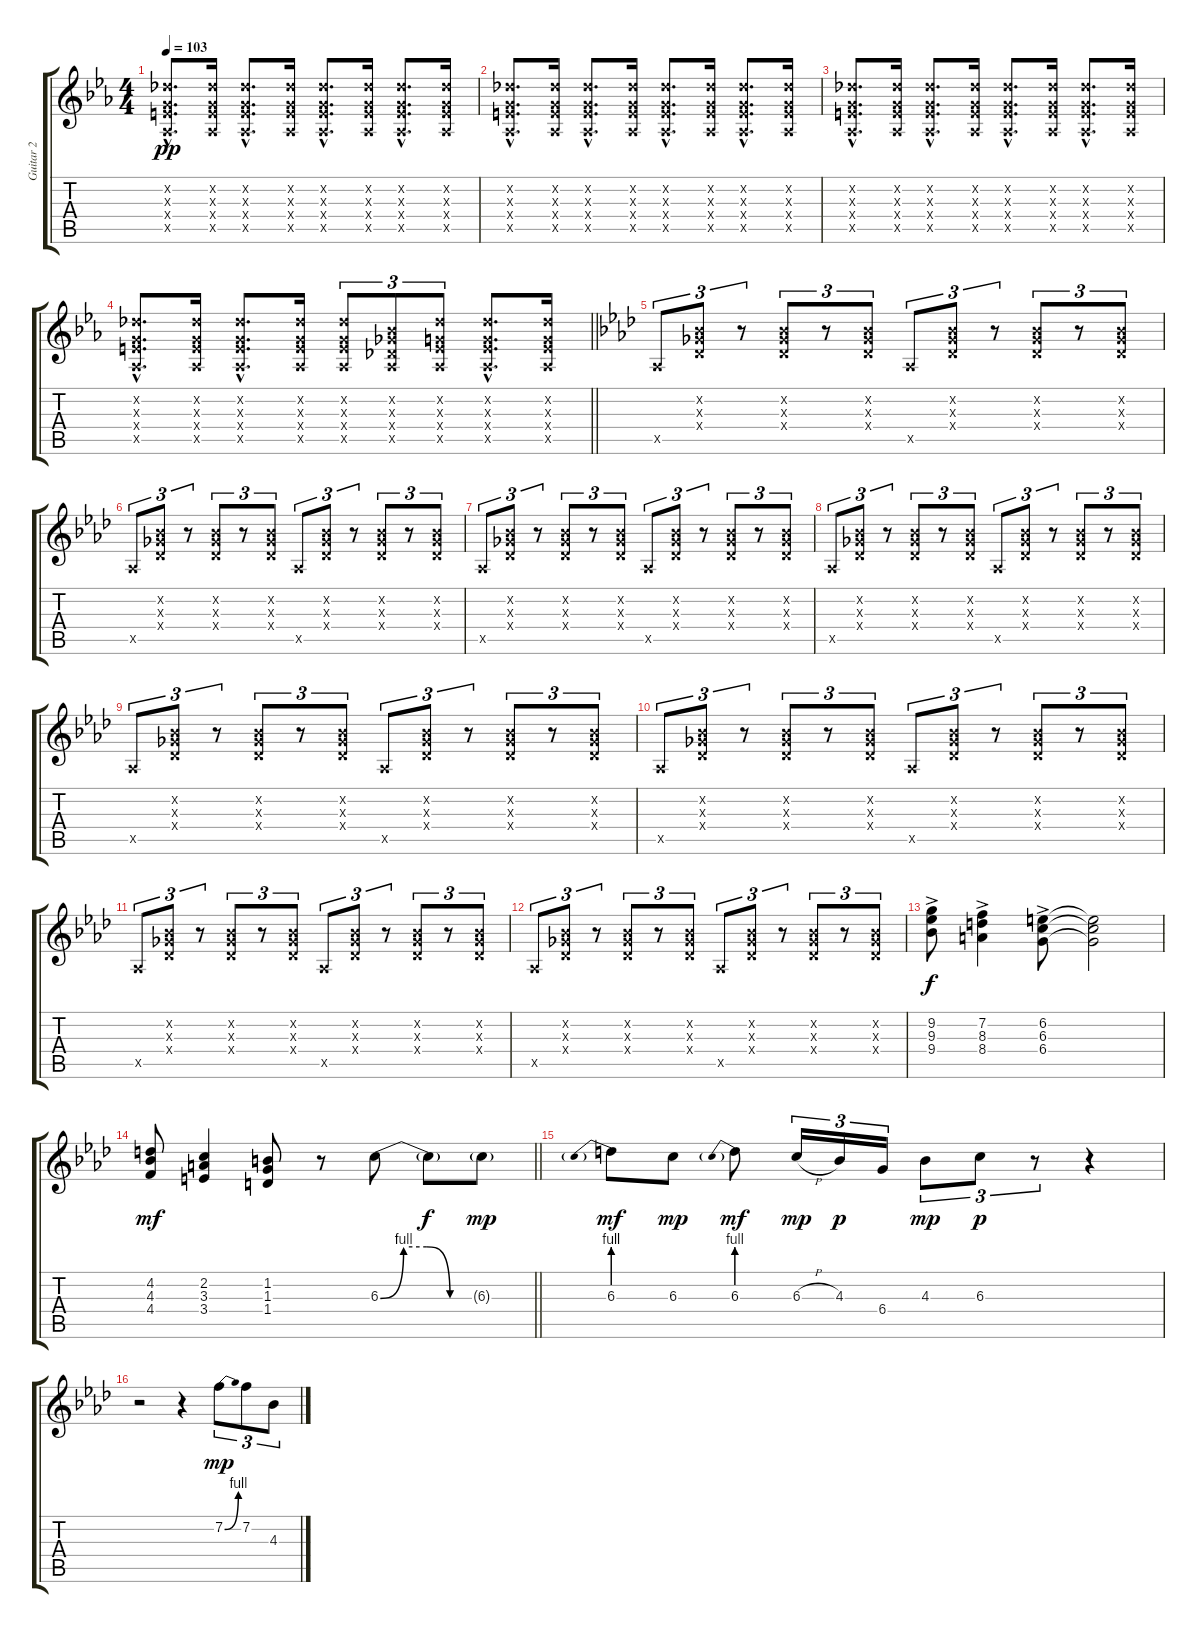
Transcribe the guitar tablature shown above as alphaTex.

\track ("Guitar 2" "Guitar 2") {instrument electricguitarmuted}
\staff {score tabs}
\tuning (Eb4 Bb3 Gb3 Db3 Ab2 Eb2) {hide}
\ts (4 4)
\tempo 103
\clef g2
\ks eb
(3.2{hac x} 1.3{hac x} 3.4{hac x} 0.5{hac x}).8{d dy pp} (3.2{x} 1.3{x} 3.4{x} 0.5{x}).16 (3.2{hac x} 1.3{hac x} 3.4{hac x} 0.5{hac x}).8{d} (3.2{x} 1.3{x} 3.4{x} 0.5{x}).16 (3.2{hac x} 1.3{hac x} 3.4{hac x} 0.5{hac x}).8{d} (3.2{x} 1.3{x} 3.4{x} 0.5{x}).16 (3.2{hac x} 1.3{hac x} 3.4{hac x} 0.5{hac x}).8{d} (3.2{x} 1.3{x} 3.4{x} 0.5{x}).16 |
(3.2{hac x} 1.3{hac x} 3.4{hac x} 0.5{hac x}).8{d} (3.2{x} 1.3{x} 3.4{x} 0.5{x}).16 (3.2{hac x} 1.3{hac x} 3.4{hac x} 0.5{hac x}).8{d} (3.2{x} 1.3{x} 3.4{x} 0.5{x}).16 (3.2{hac x} 1.3{hac x} 3.4{hac x} 0.5{hac x}).8{d} (3.2{x} 1.3{x} 3.4{x} 0.5{x}).16 (3.2{hac x} 1.3{hac x} 3.4{hac x} 0.5{hac x}).8{d} (3.2{x} 1.3{x} 3.4{x} 0.5{x}).16 |
(3.2{hac x} 1.3{hac x} 3.4{hac x} 0.5{hac x}).8{d} (3.2{x} 1.3{x} 3.4{x} 0.5{x}).16 (3.2{hac x} 1.3{hac x} 3.4{hac x} 0.5{hac x}).8{d} (3.2{x} 1.3{x} 3.4{x} 0.5{x}).16 (3.2{hac x} 1.3{hac x} 3.4{hac x} 0.5{hac x}).8{d} (3.2{x} 1.3{x} 3.4{x} 0.5{x}).16 (3.2{hac x} 1.3{hac x} 3.4{hac x} 0.5{hac x}).8{d} (3.2{x} 1.3{x} 3.4{x} 0.5{x}).16 |
\barLineRight lightlight
(3.2{hac x} 1.3{hac x} 3.4{hac x} 0.5{hac x}).8{d} (3.2{x} 1.3{x} 3.4{x} 0.5{x}).16 (3.2{hac x} 1.3{hac x} 3.4{hac x} 0.5{hac x}).8{d} (3.2{x} 1.3{x} 3.4{x} 0.5{x}).16 (3.2{x} 1.3{x} 3.4{x} 0.5{x}).8{tu (3 2)} (0.2{x} 0.3{x} 0.4{x} 0.5{x}).8{tu (3 2)} (3.2{x} 1.3{x} 3.4{x} 0.5{x}).8{tu (3 2)} (3.2{hac x} 1.3{hac x} 3.4{hac x} 0.5{hac x}).8{d} (3.2{x} 1.3{x} 3.4{x} 0.5{x}).16 |
\ks ab
0.5{x}.8{tu (3 2)} (0.2{x} 0.3{x} 0.4{x}).8{tu (3 2)} r.8{tu (3 2)} (0.2{x} 0.3{x} 0.4{x}).8{tu (3 2)} r.8{tu (3 2)} (0.2{x} 0.3{x} 0.4{x}).8{tu (3 2)} 0.5{x}.8{tu (3 2)} (0.2{x} 0.3{x} 0.4{x}).8{tu (3 2)} r.8{tu (3 2)} (0.2{x} 0.3{x} 0.4{x}).8{tu (3 2)} r.8{tu (3 2)} (0.2{x} 0.3{x} 0.4{x}).8{tu (3 2)} |
0.5{x}.8{tu (3 2)} (0.2{x} 0.3{x} 0.4{x}).8{tu (3 2)} r.8{tu (3 2)} (0.2{x} 0.3{x} 0.4{x}).8{tu (3 2)} r.8{tu (3 2)} (0.2{x} 0.3{x} 0.4{x}).8{tu (3 2)} 0.5{x}.8{tu (3 2)} (0.2{x} 0.3{x} 0.4{x}).8{tu (3 2)} r.8{tu (3 2)} (0.2{x} 0.3{x} 0.4{x}).8{tu (3 2)} r.8{tu (3 2)} (0.2{x} 0.3{x} 0.4{x}).8{tu (3 2)} |
0.5{x}.8{tu (3 2)} (0.2{x} 0.3{x} 0.4{x}).8{tu (3 2)} r.8{tu (3 2)} (0.2{x} 0.3{x} 0.4{x}).8{tu (3 2)} r.8{tu (3 2)} (0.2{x} 0.3{x} 0.4{x}).8{tu (3 2)} 0.5{x}.8{tu (3 2)} (0.2{x} 0.3{x} 0.4{x}).8{tu (3 2)} r.8{tu (3 2)} (0.2{x} 0.3{x} 0.4{x}).8{tu (3 2)} r.8{tu (3 2)} (0.2{x} 0.3{x} 0.4{x}).8{tu (3 2)} |
0.5{x}.8{tu (3 2)} (0.2{x} 0.3{x} 0.4{x}).8{tu (3 2)} r.8{tu (3 2)} (0.2{x} 0.3{x} 0.4{x}).8{tu (3 2)} r.8{tu (3 2)} (0.2{x} 0.3{x} 0.4{x}).8{tu (3 2)} 0.5{x}.8{tu (3 2)} (0.2{x} 0.3{x} 0.4{x}).8{tu (3 2)} r.8{tu (3 2)} (0.2{x} 0.3{x} 0.4{x}).8{tu (3 2)} r.8{tu (3 2)} (0.2{x} 0.3{x} 0.4{x}).8{tu (3 2)} |
0.5{x}.8{tu (3 2)} (0.2{x} 0.3{x} 0.4{x}).8{tu (3 2)} r.8{tu (3 2)} (0.2{x} 0.3{x} 0.4{x}).8{tu (3 2)} r.8{tu (3 2)} (0.2{x} 0.3{x} 0.4{x}).8{tu (3 2)} 0.5{x}.8{tu (3 2)} (0.2{x} 0.3{x} 0.4{x}).8{tu (3 2)} r.8{tu (3 2)} (0.2{x} 0.3{x} 0.4{x}).8{tu (3 2)} r.8{tu (3 2)} (0.2{x} 0.3{x} 0.4{x}).8{tu (3 2)} |
0.5{x}.8{tu (3 2)} (0.2{x} 0.3{x} 0.4{x}).8{tu (3 2)} r.8{tu (3 2)} (0.2{x} 0.3{x} 0.4{x}).8{tu (3 2)} r.8{tu (3 2)} (0.2{x} 0.3{x} 0.4{x}).8{tu (3 2)} 0.5{x}.8{tu (3 2)} (0.2{x} 0.3{x} 0.4{x}).8{tu (3 2)} r.8{tu (3 2)} (0.2{x} 0.3{x} 0.4{x}).8{tu (3 2)} r.8{tu (3 2)} (0.2{x} 0.3{x} 0.4{x}).8{tu (3 2)} |
0.5{x}.8{tu (3 2)} (0.2{x} 0.3{x} 0.4{x}).8{tu (3 2)} r.8{tu (3 2)} (0.2{x} 0.3{x} 0.4{x}).8{tu (3 2)} r.8{tu (3 2)} (0.2{x} 0.3{x} 0.4{x}).8{tu (3 2)} 0.5{x}.8{tu (3 2)} (0.2{x} 0.3{x} 0.4{x}).8{tu (3 2)} r.8{tu (3 2)} (0.2{x} 0.3{x} 0.4{x}).8{tu (3 2)} r.8{tu (3 2)} (0.2{x} 0.3{x} 0.4{x}).8{tu (3 2)} |
0.5{x}.8{tu (3 2)} (0.2{x} 0.3{x} 0.4{x}).8{tu (3 2)} r.8{tu (3 2)} (0.2{x} 0.3{x} 0.4{x}).8{tu (3 2)} r.8{tu (3 2)} (0.2{x} 0.3{x} 0.4{x}).8{tu (3 2)} 0.5{x}.8{tu (3 2)} (0.2{x} 0.3{x} 0.4{x}).8{tu (3 2)} r.8{tu (3 2)} (0.2{x} 0.3{x} 0.4{x}).8{tu (3 2)} r.8{tu (3 2)} (0.2{x} 0.3{x} 0.4{x}).8{tu (3 2)} |
(9.2{ac} 9.3{ac} 9.4{ac}).8{dy f instrument overdrivenguitar} (7.2{ac} 8.3{ac} 8.4{ac}).4 (6.2{ac} 6.3{ac} 6.4{ac}).8 (6.2{t} 6.3{t} 6.4{t}).2 |
\barLineRight lightlight
(4.2 4.3 4.4).8{dy mf} (2.2 3.3 3.4).4 (1.2 1.3 1.4).8 r.8 6.3{be (custom 0 0 15 4 30 4 45 0 60 0)}.8 6.3{t}.8{dy f} 6.3{g}.8{dy mp} |
6.3{be (prebend 0 4 60 4)}.8{dy mf} 6.3.8{dy mp} 6.3{be (prebend 0 4 60 4)}.8{dy mf} 6.3{h}.16{tu (3 2) dy mp} 4.3.16{tu (3 2) dy p} 6.4.16{tu (3 2)} 4.3.8{tu (3 2) dy mp} 6.3.8{tu (3 2) dy p} r.8{tu (3 2)} r.4 |
r.2 r.4 7.2{be (bend 0 0 60 4)}.8{tu (3 2) dy mp} 7.2.8{tu (3 2)} 4.3.8{tu (3 2)}
